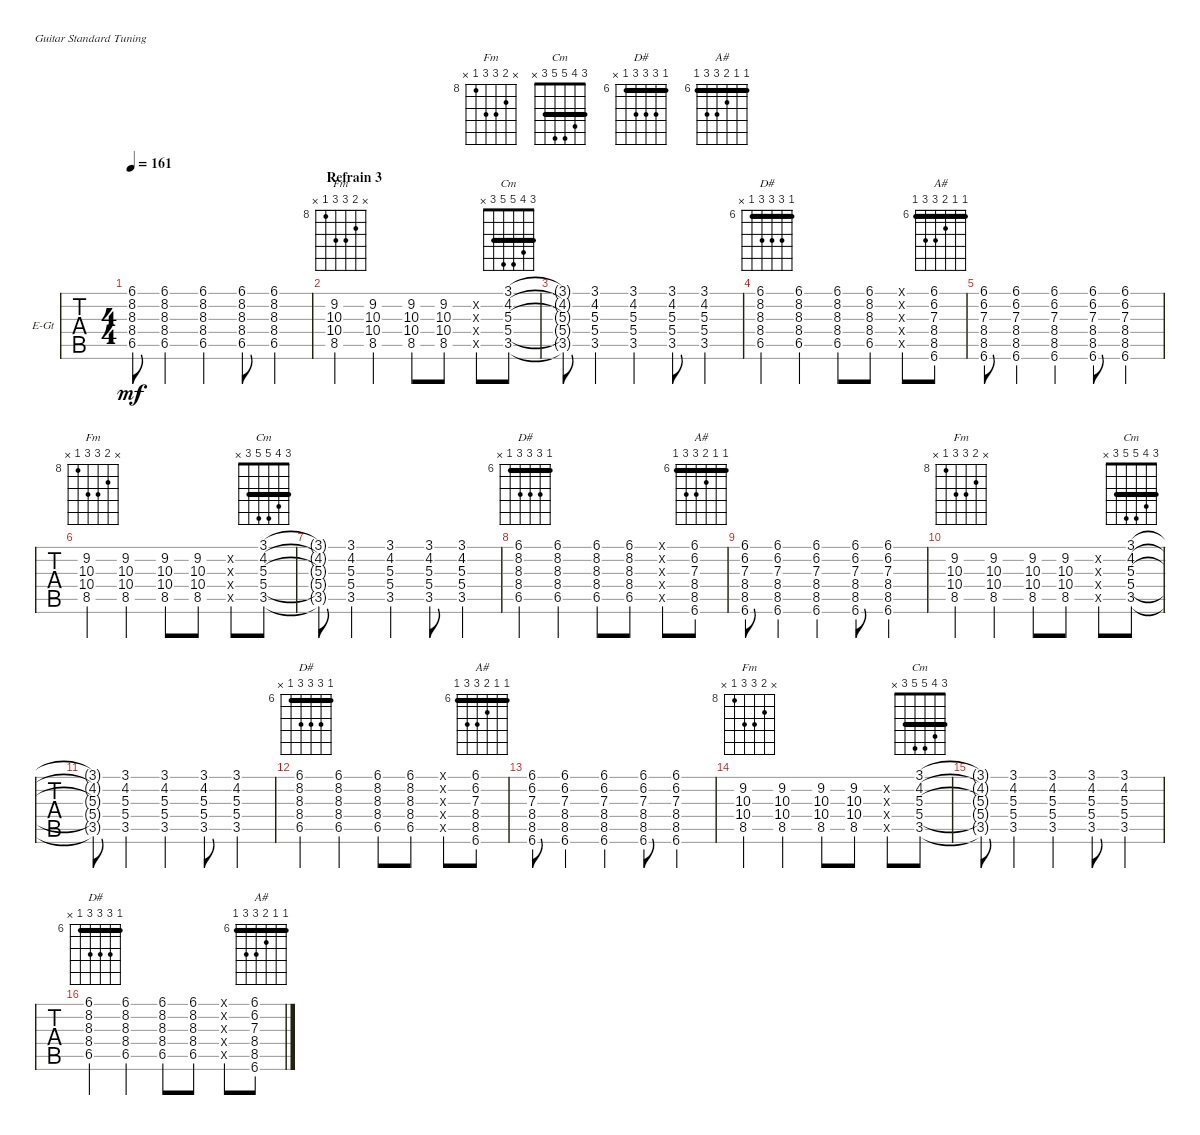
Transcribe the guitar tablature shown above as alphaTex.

\defaultSystemsLayout 4
\bracketExtendMode groupsimilarinstruments
\firstSystemTrackNameOrientation horizontal
\otherSystemsTrackNameOrientation horizontal
\chordDiagramsInScore
\track ("Guitare 2 " "E-Gt") {instrument overdrivenguitar}
\staff {tabs}
\tuning (E4 B3 G3 D3 A2 E2)
\chord ("Fm" x 9 10 10 8 x) {firstfret 8 showfingering false}
\chord ("Cm" 3 4 5 5 3 x) {showfingering false barre 3}
\chord ("D#" 6 8 8 8 6 x) {firstfret 6 showfingering false barre 6}
\chord ("A#" 6 6 7 8 8 6) {firstfret 6 showfingering false barre (6 6)}
\ts (4 4)
\tempo 161
\clef g2
\ks c
(6.5{t} 8.4{t} 8.3{t} 8.2{t} 6.1{t}).8{dy mf} (6.5 8.4 8.3 8.2 6.1).4 (6.5 8.4 8.3 8.2 6.1).4 (6.5 8.4 8.3 8.2 6.1).8 (6.5 8.4 8.3 8.2 6.1).4 |
\section ("" "Refrain 3")
(8.5 10.4 10.3 9.2).4{ch "Fm"} (8.5 10.4 10.3 9.2).4 (8.5 10.4 10.3 9.2).8 (8.5 10.4 10.3 9.2).8 (7.3{x} 8.4{x} 8.5{x} 8.2{x}).8 (3.5 5.4 5.3 4.2 3.1).8{ch "Cm"} |
(3.5{t} 5.4{t} 5.3{t} 4.2{t} 3.1{t}).8 (3.5 5.4 5.3 4.2 3.1).4 (3.5 5.4 5.3 4.2 3.1).4 (3.5 5.4 5.3 4.2 3.1).8 (3.5 5.4 5.3 4.2 3.1).4 |
(8.4 8.3 6.5 8.2 6.1).4{ch "D#"} (8.4 8.3 6.5 8.2 6.1).4 (8.4 8.3 6.5 8.2 6.1).8 (8.4 8.3 6.5 8.2 6.1).8 (7.3{x} 8.4{x} 8.5{x} 8.2{x} 0.1{x}).8 (6.6 8.4 8.5 7.3 6.2 6.1).8{ch "A#"} |
(6.6 8.4 8.5 7.3 6.2 6.1).8 (6.6 8.4 8.5 7.3 6.2 6.1).4 (6.6 8.4 8.5 7.3 6.2 6.1).4 (6.6 8.4 8.5 7.3 6.2 6.1).8 (6.6 8.4 8.5 7.3 6.2 6.1).4 |
(8.5 10.4 10.3 9.2).4{ch "Fm"} (8.5 10.4 10.3 9.2).4 (8.5 10.4 10.3 9.2).8 (8.5 10.4 10.3 9.2).8 (7.3{x} 8.4{x} 8.5{x} 8.2{x}).8 (3.5 5.4 5.3 4.2 3.1).8{ch "Cm"} |
(3.5{t} 5.4{t} 5.3{t} 4.2{t} 3.1{t}).8 (3.5 5.4 5.3 4.2 3.1).4 (3.5 5.4 5.3 4.2 3.1).4 (3.5 5.4 5.3 4.2 3.1).8 (3.5 5.4 5.3 4.2 3.1).4 |
(8.4 8.3 6.5 8.2 6.1).4{ch "D#"} (8.4 8.3 6.5 8.2 6.1).4 (8.4 8.3 6.5 8.2 6.1).8 (8.4 8.3 6.5 8.2 6.1).8 (7.3{x} 8.4{x} 8.5{x} 8.2{x} 0.1{x}).8 (6.6 8.4 8.5 7.3 6.2 6.1).8{ch "A#"} |
(6.6 8.4 8.5 7.3 6.2 6.1).8 (6.6 8.4 8.5 7.3 6.2 6.1).4 (6.6 8.4 8.5 7.3 6.2 6.1).4 (6.6 8.4 8.5 7.3 6.2 6.1).8 (6.6 8.4 8.5 7.3 6.2 6.1).4 |
(8.5 10.4 10.3 9.2).4{ch "Fm"} (8.5 10.4 10.3 9.2).4 (8.5 10.4 10.3 9.2).8 (8.5 10.4 10.3 9.2).8 (7.3{x} 8.4{x} 8.5{x} 8.2{x}).8 (3.5 5.4 5.3 4.2 3.1).8{ch "Cm"} |
(3.5{t} 5.4{t} 5.3{t} 4.2{t} 3.1{t}).8 (3.5 5.4 5.3 4.2 3.1).4 (3.5 5.4 5.3 4.2 3.1).4 (3.5 5.4 5.3 4.2 3.1).8 (3.5 5.4 5.3 4.2 3.1).4 |
(8.4 8.3 6.5 8.2 6.1).4{ch "D#"} (8.4 8.3 6.5 8.2 6.1).4 (8.4 8.3 6.5 8.2 6.1).8 (8.4 8.3 6.5 8.2 6.1).8 (7.3{x} 8.4{x} 8.5{x} 8.2{x} 0.1{x}).8 (6.6 8.4 8.5 7.3 6.2 6.1).8{ch "A#"} |
(6.6 8.4 8.5 7.3 6.2 6.1).8 (6.6 8.4 8.5 7.3 6.2 6.1).4 (6.6 8.4 8.5 7.3 6.2 6.1).4 (6.6 8.4 8.5 7.3 6.2 6.1).8 (6.6 8.4 8.5 7.3 6.2 6.1).4 |
(8.5 10.4 10.3 9.2).4{ch "Fm"} (8.5 10.4 10.3 9.2).4 (8.5 10.4 10.3 9.2).8 (8.5 10.4 10.3 9.2).8 (7.3{x} 8.4{x} 8.5{x} 8.2{x}).8 (3.5 5.4 5.3 4.2 3.1).8{ch "Cm"} |
(3.5{t} 5.4{t} 5.3{t} 4.2{t} 3.1{t}).8 (3.5 5.4 5.3 4.2 3.1).4 (3.5 5.4 5.3 4.2 3.1).4 (3.5 5.4 5.3 4.2 3.1).8 (3.5 5.4 5.3 4.2 3.1).4 |
(8.4 8.3 6.5 8.2 6.1).4{ch "D#"} (8.4 8.3 6.5 8.2 6.1).4 (8.4 8.3 6.5 8.2 6.1).8 (8.4 8.3 6.5 8.2 6.1).8 (7.3{x} 8.4{x} 8.5{x} 8.2{x} 0.1{x}).8 (6.6 8.4 8.5 7.3 6.2 6.1).8{ch "A#"}
